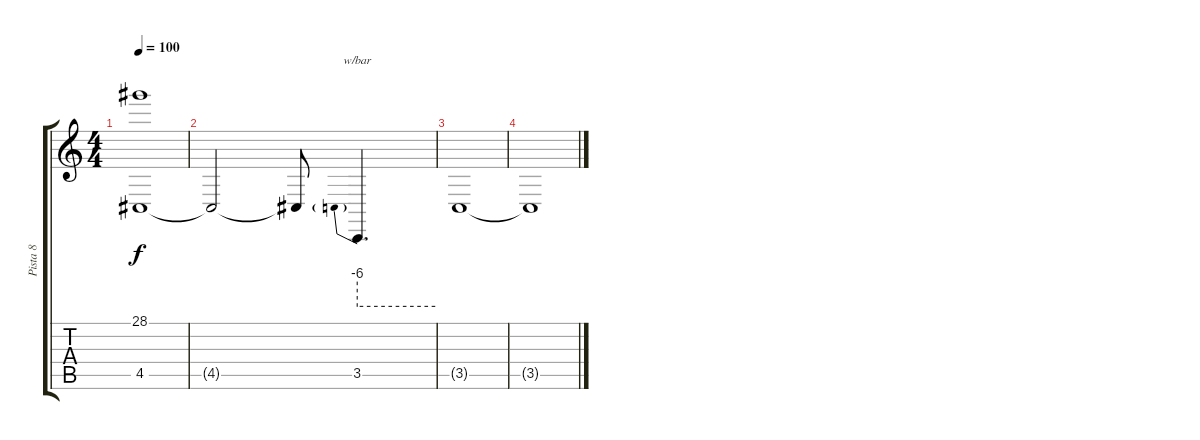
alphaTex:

\track ("Pista 8" "Pista 8") {instrument drawbarorgan}
\staff {score tabs}
\tuning (E4 B3 G3 D3 A2 E2) {hide}
\ts (4 4)
\tempo 100
\clef g2
\ks c
(28.1{t} 4.5).1{dy f volume 10 balance 7 instrument drawbarorgan} |
4.5{t}.2{volume 10 balance 7 instrument drawbarorgan} 4.5{t}.8 3.5.4{d tbe (predive default 0 -24 60 -24) volume 0} |
3.5{t}.1 |
3.5{t}.1
